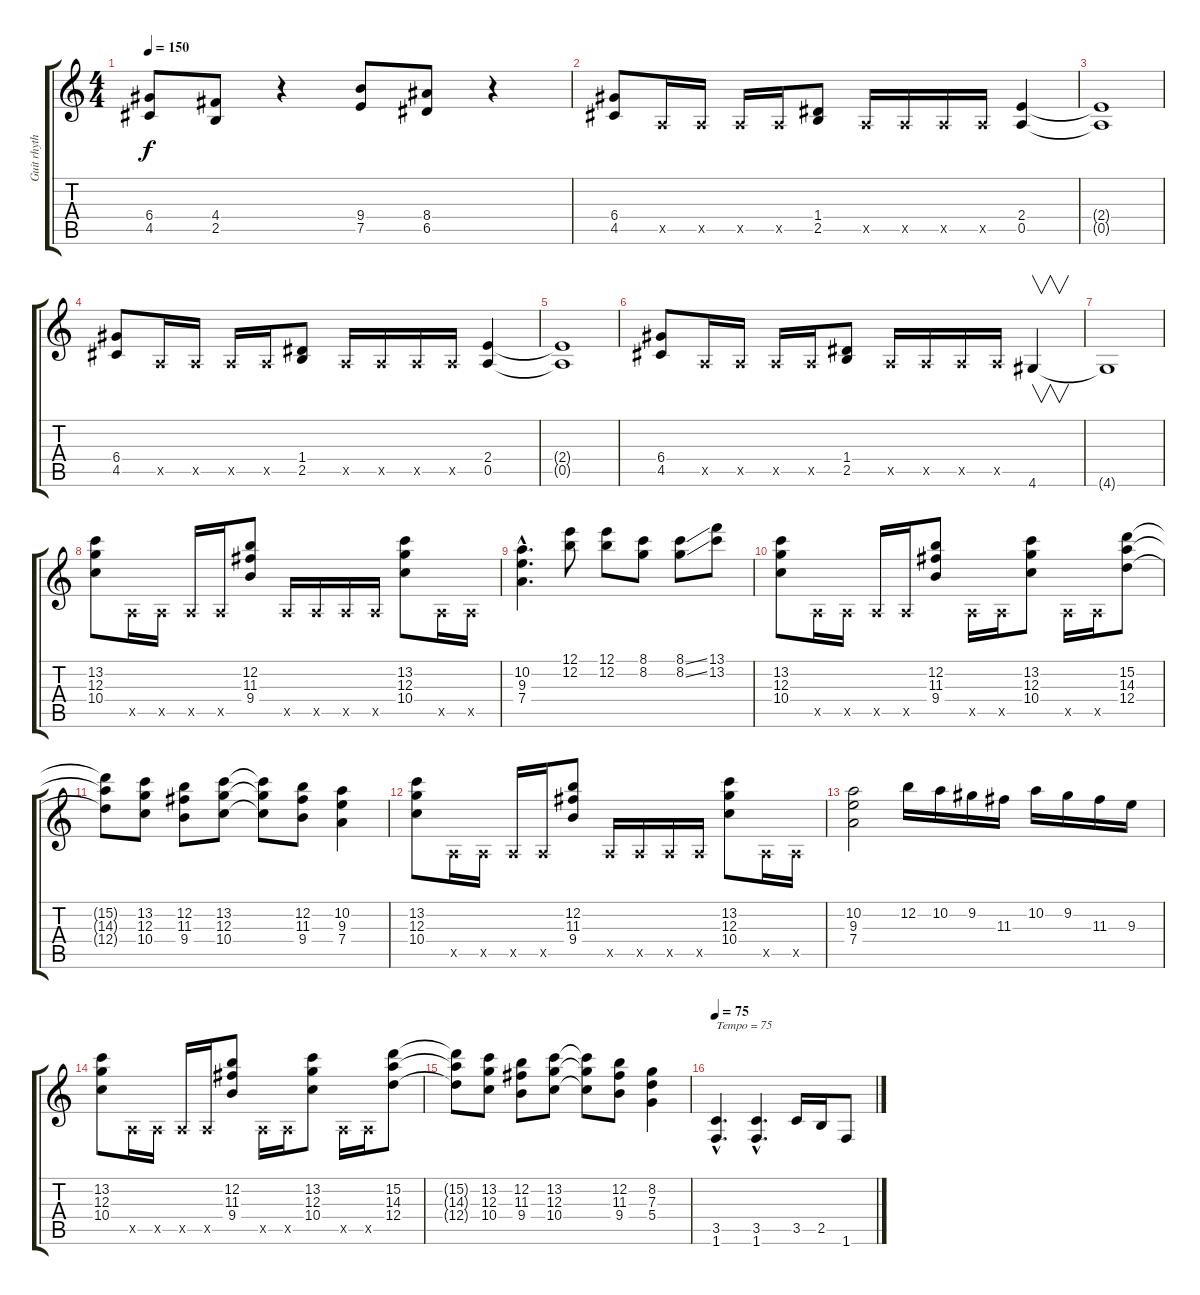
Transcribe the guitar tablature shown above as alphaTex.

\track ("Guit rhythm" "Guit rhyth") {instrument distortionguitar}
\staff {score tabs}
\tuning (E4 B3 G3 D3 A2 E2) {hide}
\ts (4 4)
\tempo 150
\clef g2
\ks c
(6.4 4.5).8{dy f} (4.4 2.5).8 r.4 (9.4 7.5).8 (8.4 6.5).8 r.4 |
(6.4 4.5).8 0.5{x}.16 0.5{x}.16 0.5{x}.16 0.5{x}.16 (1.4 2.5).8 0.5{x}.16 0.5{x}.16 0.5{x}.16 0.5{x}.16 (2.4 0.5).4 |
(2.4{t} 0.5{t}).1 |
(6.4 4.5).8 0.5{x}.16 0.5{x}.16 0.5{x}.16 0.5{x}.16 (1.4 2.5).8 0.5{x}.16 0.5{x}.16 0.5{x}.16 0.5{x}.16 (2.4 0.5).4 |
(2.4{t} 0.5{t}).1 |
(6.4 4.5).8 0.5{x}.16 0.5{x}.16 0.5{x}.16 0.5{x}.16 (1.4 2.5).8 0.5{x}.16 0.5{x}.16 0.5{x}.16 0.5{x}.16 4.6.4{v} |
4.6{t}.1 |
(13.2 12.3 10.4).8 0.5{x}.16 0.5{x}.16 0.5{x}.16 0.5{x}.16 (12.2 11.3 9.4).8 0.5{x}.16 0.5{x}.16 0.5{x}.16 0.5{x}.16 (13.2 12.3 10.4).8 0.5{x}.16 0.5{x}.16 |
(10.2{hac} 9.3{hac} 7.4{hac}).4{d} (12.1 12.2).8 (12.1 12.2).8 (8.1 8.2).8 (8.1{ss} 8.2{ss}).8 (13.1 13.2).8 |
(13.2 12.3 10.4).8 0.5{x}.16 0.5{x}.16 0.5{x}.16 0.5{x}.16 (12.2 11.3 9.4).8 0.5{x}.16 0.5{x}.16 (13.2 12.3 10.4).8 0.5{x}.16 0.5{x}.16 (15.2 14.3 12.4).8 |
(15.2{t} 14.3{t} 12.4{t}).8 (13.2 12.3 10.4).8 (12.2 11.3 9.4).8 (13.2 12.3 10.4).8 (13.2{t} 12.3{t} 10.4{t}).8 (12.2 11.3 9.4).8 (10.2 9.3 7.4).4 |
(13.2 12.3 10.4).8 0.5{x}.16 0.5{x}.16 0.5{x}.16 0.5{x}.16 (12.2 11.3 9.4).8 0.5{x}.16 0.5{x}.16 0.5{x}.16 0.5{x}.16 (13.2 12.3 10.4).8 0.5{x}.16 0.5{x}.16 |
(10.2 9.3 7.4).2 12.2.16 10.2.16 9.2.16 11.3.16 10.2.16 9.2.16 11.3.16 9.3.16 |
(13.2 12.3 10.4).8 0.5{x}.16 0.5{x}.16 0.5{x}.16 0.5{x}.16 (12.2 11.3 9.4).8 0.5{x}.16 0.5{x}.16 (13.2 12.3 10.4).8 0.5{x}.16 0.5{x}.16 (15.2 14.3 12.4).8 |
(15.2{t} 14.3{t} 12.4{t}).8 (13.2 12.3 10.4).8 (12.2 11.3 9.4).8 (13.2 12.3 10.4).8 (13.2{t} 12.3{t} 10.4{t}).8 (12.2 11.3 9.4).8 (8.2 7.3 5.4).4 |
\tempo 75
(3.5{hac} 1.6{hac}).4{d txt "Tempo = 75"} (3.5{hac} 1.6{hac}).4{d} 3.5.16 2.5.16 1.6.8
